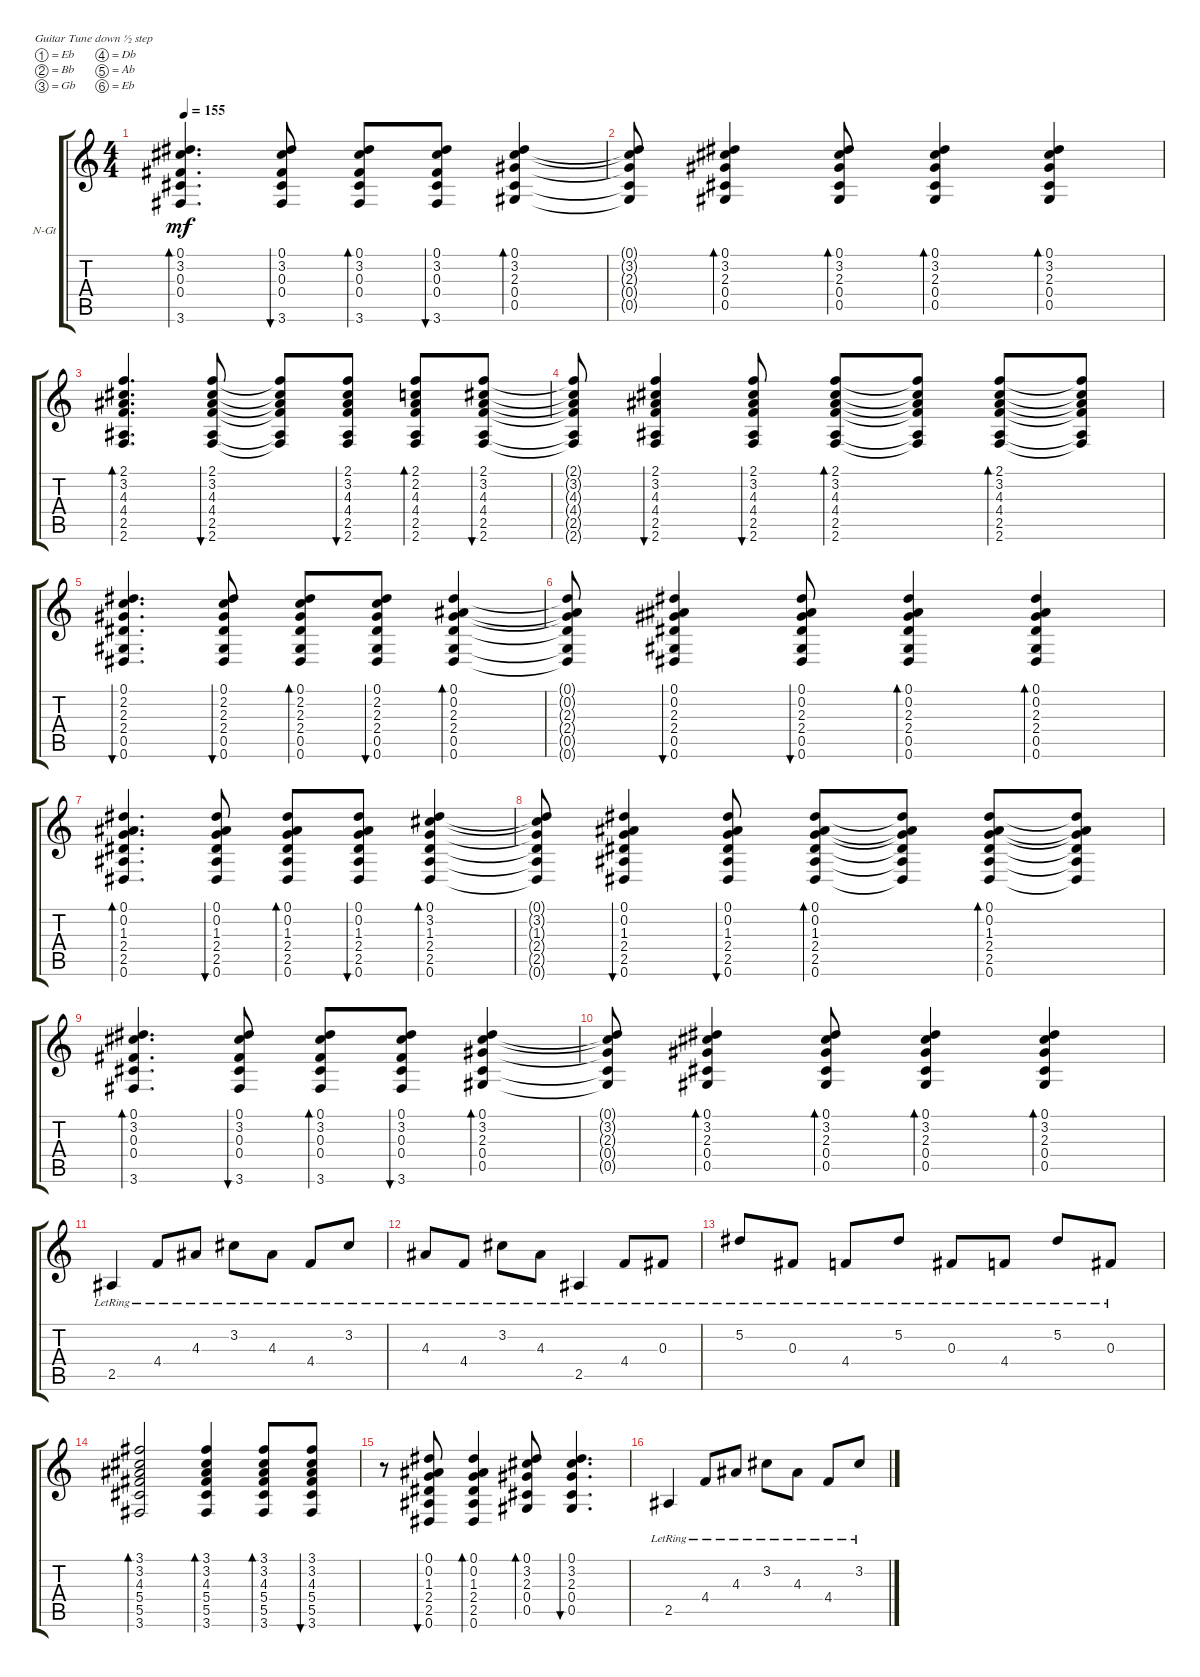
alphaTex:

\defaultSystemsLayout 4
\bracketExtendMode groupsimilarinstruments
\firstSystemTrackNameOrientation horizontal
\otherSystemsTrackNameOrientation horizontal
\track ("Guitar 2" "N-Gt") {instrument acousticguitarnylon}
\staff {score tabs}
\tuning (Eb4 Bb3 Gb3 Db3 Ab2 Eb2)
\ts (4 4)
\tempo 155
\clef g2
\ks c
(3.6 0.4 0.3 3.2 0.1).4{d bd 39 dy mf} (3.6 0.4 0.3 3.2 0.1).8{bu 34} (3.6 0.4 0.3 3.2 0.1).8{bd 32} (3.6 0.4 0.3 3.2 0.1).8{bu 34} (0.5 0.4 2.3 3.2 0.1).4{bd 34} |
(0.5{t} 0.4{t} 2.3{t} 3.2{t} 0.1{t}).8 (0.5 0.4 2.3 3.2 0.1).4{bd 34} (0.5 0.4 2.3 3.2 0.1).8{bd 34} (0.5 0.4 2.3 3.2 0.1).4{bd 34} (0.5 0.4 2.3 3.2 0.1).4{bd 34} |
(2.6 2.5 4.4 4.3 3.2 2.1).4{d bd 57} (2.6 2.5 4.4 4.3 3.2 2.1).8{bu 47} (2.6{t} 2.5{t} 4.4{t} 4.3{t} 3.2{t} 2.1{t}).8 (2.6 2.5 4.4 4.3 3.2 2.1).8{bu 44} (2.6 2.5 4.4 4.3 2.2 2.1).8{bd 43} (2.6 2.5 4.4 4.3 3.2 2.1).8{bu 43} |
(2.6{t} 2.5{t} 4.4{t} 4.3{t} 3.2{t} 2.1{t}).8 (2.6 2.5 4.4 4.3 3.2 2.1).4{bu 58} (2.6 2.5 4.4 4.3 3.2 2.1).8{bu 49} (2.6 2.5 4.4 4.3 3.2 2.1).8{bd 44} (2.6{t} 2.5{t} 4.4{t} 4.3{t} 3.2{t} 2.1{t}).8 (2.6 2.5 4.4 4.3 3.2 2.1).8{bd 44} (2.6{t} 2.5{t} 4.4{t} 4.3{t} 3.2{t} 2.1{t}).8 |
(0.6 0.5 2.4 2.3 2.2 0.1).4{d bu 40} (0.6 0.5 2.4 2.3 2.2 0.1).8{bu 34} (0.6 0.5 2.4 2.3 2.2 0.1).8{bd 32} (0.6 0.5 2.4 2.3 2.2 0.1).8{bu 34} (0.6 0.5 2.4 2.3 0.2 0.1).4{bd 34} |
(0.6{t} 0.5{t} 2.4{t} 2.3{t} 0.2{t} 0.1{t}).8 (0.6 0.5 2.4 2.3 0.2 0.1).4{bu 40} (0.6 0.5 2.4 2.3 0.2 0.1).8{bu 34} (0.6 0.5 2.4 2.3 0.2 0.1).4{bd 32} (0.6 0.5 2.4 2.3 0.2 0.1).4{bd 34} |
(0.6 2.5 2.4 1.3 0.2 0.1).4{d bd 57} (0.6 2.5 2.4 1.3 0.2 0.1).8{bu 47} (0.6 2.5 2.4 1.3 0.2 0.1).8{bd 37} (0.6 2.5 2.4 1.3 0.2 0.1).8{bu 47} (0.6 2.5 2.4 1.3 3.2 0.1).4{bd 36} |
(0.6{t} 2.5{t} 2.4{t} 1.3{t} 3.2{t} 0.1{t}).8 (0.6 2.5 2.4 1.3 0.2 0.1).4{bu 47} (0.6 2.5 2.4 1.3 0.2 0.1).8{bu 47} (0.6 2.5 2.4 1.3 0.2 0.1).8{bd 39} (0.6{t} 2.5{t} 2.4{t} 1.3{t} 0.2{t} 0.1{t}).8 (0.6 2.5 2.4 1.3 0.2 0.1).8{bd 39} (0.6{t} 2.5{t} 2.4{t} 1.3{t} 0.2{t} 0.1{t}).8 |
(3.6 0.4 0.3 3.2 0.1).4{d bd 39} (3.6 0.4 0.3 3.2 0.1).8{bu 34} (3.6 0.4 0.3 3.2 0.1).8{bd 32} (3.6 0.4 0.3 3.2 0.1).8{bu 34} (0.5 0.4 2.3 3.2 0.1).4{bd 34} |
(0.5{t} 0.4{t} 2.3{t} 3.2{t} 0.1{t}).8 (0.5 0.4 2.3 3.2 0.1).4{bd 34} (0.5 0.4 2.3 3.2 0.1).8{bd 34} (0.5 0.4 2.3 3.2 0.1).4{bd 34} (0.5 0.4 2.3 3.2 0.1).4{bd 34} |
2.5{lr}.4 4.4{lr}.8 4.3{lr}.8 3.2{lr}.8 4.3{lr}.8 4.4{lr}.8 3.2{lr}.8 |
4.3{lr}.8 4.4{lr}.8 3.2{lr}.8 4.3{lr}.8 2.5{lr}.4 4.4{lr}.8 0.3{lr}.8 |
5.2{lr}.8 0.3{lr}.8 4.4{lr}.8 5.2{lr}.8 0.3{lr}.8 4.4{lr}.8 5.2{lr}.8 0.3{lr}.8 |
(3.6 5.5 5.4 4.3 3.2 3.1).2{bd 30} (3.6 5.5 5.4 4.3 3.2 3.1).4{bd 30} (3.6 5.5 5.4 4.3 3.2 3.1).8{bd 30} (3.6 5.5 5.4 4.3 3.2 3.1).8{bu 30} |
r.8 (0.6 2.5 2.4 1.3 0.2 0.1).8{bu 30} (0.6 2.5 2.4 1.3 0.2 0.1).4{bd 30} (0.5 0.4 2.3 3.2 0.1).8{bd 30} (0.5 0.4 2.3 3.2 0.1).4{d bu 30} |
2.5{lr}.4 4.4{lr}.8 4.3{lr}.8 3.2{lr}.8 4.3{lr}.8 4.4{lr}.8 3.2{lr}.8
